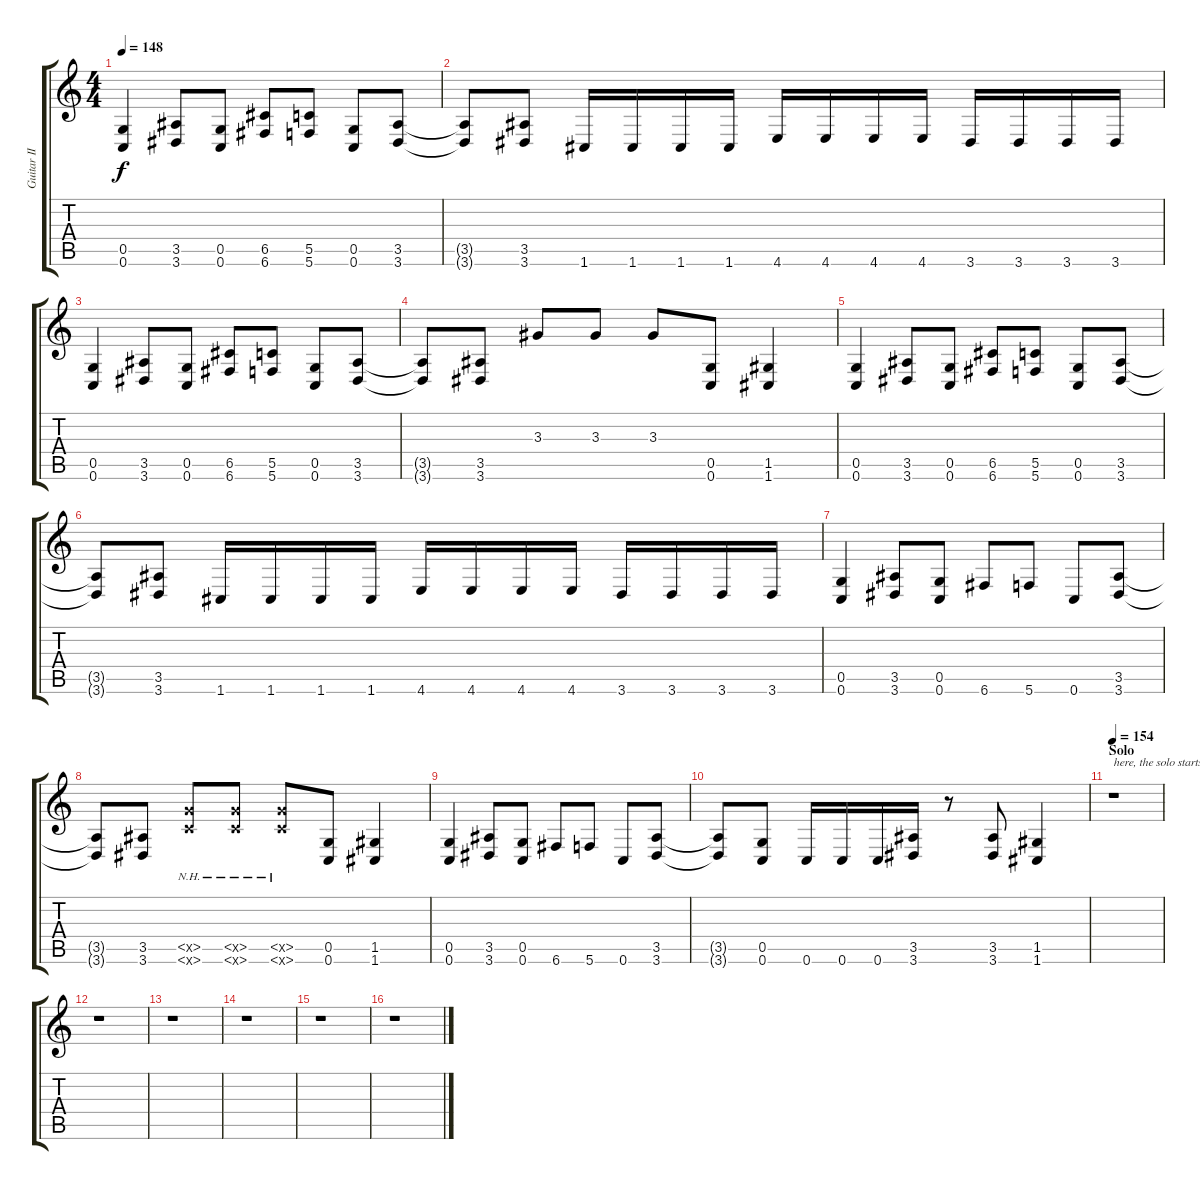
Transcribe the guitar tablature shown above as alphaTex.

\track ("Guitar II" "Guitar II") {instrument distortionguitar}
\staff {score tabs}
\tuning (D4 A3 F3 C3 G2 C2) {hide}
\ts (4 4)
\tempo 148
\clef g2
\ks c
(0.5 0.6).4{dy f} (3.5 3.6).8 (0.5 0.6).8 (6.5 6.6).8 (5.5 5.6).8 (0.5 0.6).8 (3.5 3.6).8 |
(3.5{t} 3.6{t}).8 (3.5 3.6).8 1.6.16 1.6.16 1.6.16 1.6.16 4.6.16 4.6.16 4.6.16 4.6.16 3.6.16 3.6.16 3.6.16 3.6.16 |
(0.5 0.6).4 (3.5 3.6).8 (0.5 0.6).8 (6.5 6.6).8 (5.5 5.6).8 (0.5 0.6).8 (3.5 3.6).8 |
(3.5{t} 3.6{t}).8 (3.5 3.6).8 3.3.8 3.3.8 3.3.8 (0.5 0.6).8 (1.5 1.6).4 |
(0.5 0.6).4 (3.5 3.6).8 (0.5 0.6).8 (6.5 6.6).8 (5.5 5.6).8 (0.5 0.6).8 (3.5 3.6).8 |
(3.5{t} 3.6{t}).8 (3.5 3.6).8 1.6.16 1.6.16 1.6.16 1.6.16 4.6.16 4.6.16 4.6.16 4.6.16 3.6.16 3.6.16 3.6.16 3.6.16 |
(0.5 0.6).4 (3.5 3.6).8 (0.5 0.6).8 6.6.8 5.6.8 0.6.8 (3.5 3.6).8 |
(3.5{t} 3.6{t}).8 (3.5 3.6).8 (-1.5{nh x} -1.6{nh x}).8 (-1.5{nh x} -1.6{nh x}).8 (-1.5{nh x} -1.6{nh x}).8 (0.5 0.6).8 (1.5 1.6).4 |
(0.5 0.6).4 (3.5 3.6).8 (0.5 0.6).8 6.6.8 5.6.8 0.6.8 (3.5 3.6).8 |
(3.5{t} 3.6{t}).8 (0.5 0.6).8 0.6.16 0.6.16 0.6.16 (3.5 3.6).16 r.8 (3.5 3.6).8 (1.5 1.6).4 |
\section ("" "Solo")
\tempo 154
r.1{txt "here, the solo starts with some sliding"} |
r.1 |
r.1 |
r.1 |
r.1 |
r.1
